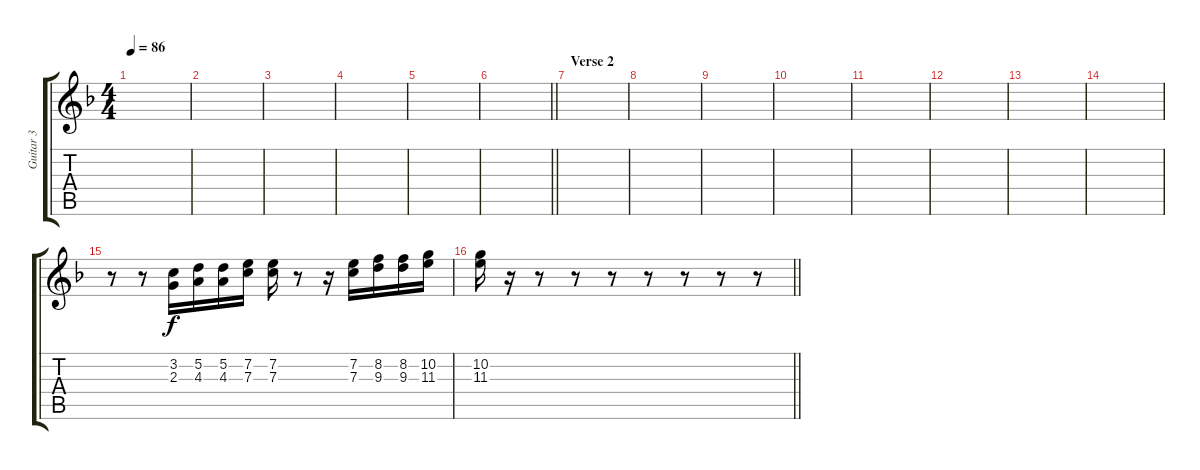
\track ("Guitar 3" "Guitar 3") {instrument distortionguitar}
\staff {score tabs}
\tuning (D4 A3 F3 C3 G2 D2) {hide}
\ts (4 4)
\tempo 86
\clef g2
\ks dminor
|
|
|
|
|
\barLineRight lightlight
|
\section ("" "Verse 2")
|
|
|
|
|
|
|
|
r.8 r.8 (3.2 2.3).16 (5.2 4.3).16 (5.2 4.3).16 (7.2 7.3).16 (7.2 7.3).16 r.8 r.16 (7.2 7.3).16 (8.2 9.3).16 (8.2 9.3).16 (10.2 11.3).16 |
\barLineRight lightlight
(10.2 11.3).16 r.16 r.8 r.8 r.8 r.8 r.8 r.8 r.8
